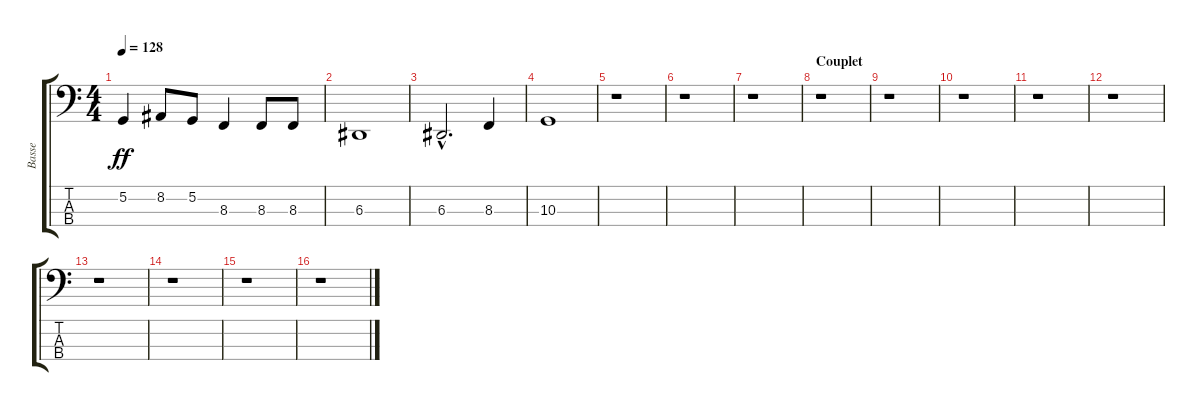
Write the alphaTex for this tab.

\track ("Basse" "Basse") {instrument electricbasspick}
\staff {score tabs}
\tuning (G1 D1 A0 E0) {hide}
\ts (4 4)
\tempo 128
\clef f4
\ks c
5.2.4{dy ff} 8.2.8 5.2.8 8.3.4 8.3.8 8.3.8 |
6.3.1 |
6.3{hac}.2{d} 8.3.4 |
10.3.1 |
r.1 |
r.1 |
r.1 |
\section ("" "Couplet")
r.1 |
r.1 |
r.1 |
r.1 |
r.1 |
r.1 |
r.1 |
r.1 |
r.1
